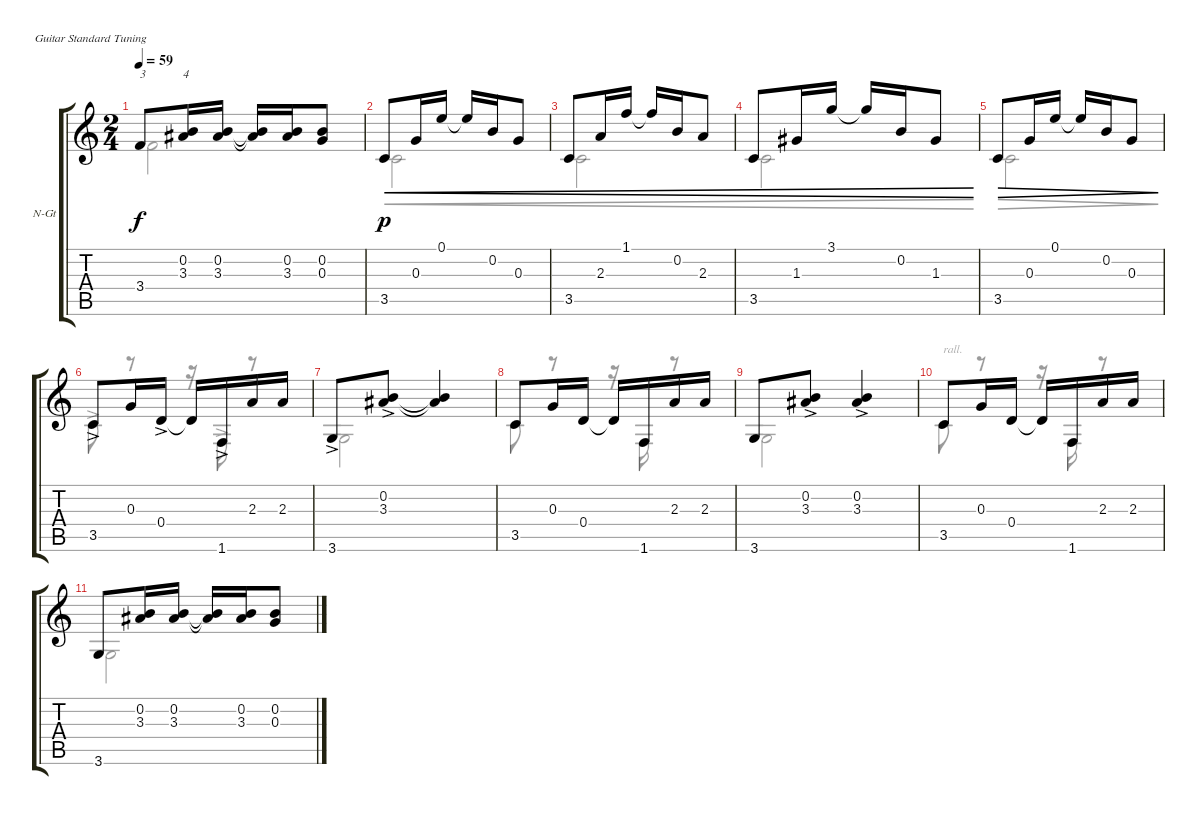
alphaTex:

\defaultSystemsLayout 4
\bracketExtendMode groupsimilarinstruments
\firstSystemTrackNameOrientation horizontal
\otherSystemsTrackNameOrientation horizontal
\track ("Nylon Guitar" "N-Gt") {instrument acousticguitarsteel}
\staff {score tabs}
\tuning (E4 B3 G3 D3 A2 E2)
\voice
\ts (2 4)
\tempo 59
\clef g2
\ks c
3.4.8{txt "3" dy f} (3.3 0.2).16{txt "4"} (3.3 0.2).16 (3.3{t} 0.2{t}).16 (3.3 0.2).16 (0.3 0.2).8 |
3.5.8{cre dy p} 0.3.16{cre} 0.1.16{cre} 0.1{t}.16{cre} 0.2.16{cre} 0.3.8{cre} |
3.5.8{cre} 2.3.16{cre} 1.1.16{cre} 1.1{t}.16{cre} 0.2.16{cre} 2.3.8{cre} |
3.5.8{cre} 1.3.16{cre} 3.1.16{cre} 3.1{t}.16{cre} 0.2.16{cre} 1.3.8{cre} |
3.5.8{dec} 0.3.16{dec} 0.1.16{dec} 0.1{t}.16{dec} 0.2.16{dec} 0.3.8{dec} |
3.5{ac}.8 0.3.16 0.4{ac}.16 0.4{t}.16 1.6{ac}.16 2.3.16 2.3.16 |
3.6{ac}.8 (3.3{ac} 0.2{ac}).8 (0.2{t} 3.3{t}).4 |
3.5.8 0.3.16 0.4.16 0.4{t}.16 1.6.16 2.3.16 2.3.16 |
3.6.8 (3.3{ac} 0.2{ac}).8 (0.2{ac} 3.3{ac}).4 |
3.5.8 0.3.16 0.4.16 0.4{t}.16 1.6.16 2.3.16 2.3.16 |
3.6.8 (3.3 0.2).16 (0.2 3.3).16 (0.2{t} 3.3{t}).16 (3.3 0.2).16 (0.3 0.2).8
\voice
\clef g2
\ottava regular
\simile none
\ks c
3.4.2{dy f} |
3.5.2{cre dy p} |
3.5.2{cre} |
3.5.2{cre} |
3.5.2{dec} |
3.5{ac}.8 r.8 r.16 1.6{ac}.16 r.8 |
3.6.2 |
3.5.8 r.8 r.16 1.6.16 r.8 |
3.6.2 |
3.5.8{txt "rall."} r.8 r.16 1.6.16 r.8 |
3.6.2
